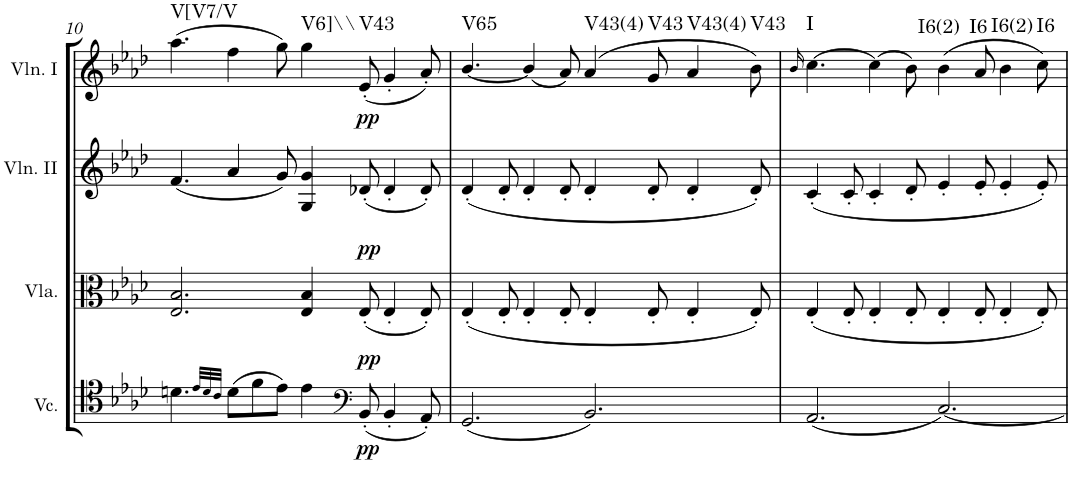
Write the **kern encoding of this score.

**kern	**dynam	**kern	**dynam	**kern	**dynam	**kern	**harte
*part4	*part4	*part3	*part3	*part2	*part2	*part1	*part1
*staff4	*staff4	*staff3	*staff3	*staff2	*staff2	*staff1	*
*I"Violoncello	*	*I"Viola	*	*I"Violin II	*	*I"Violin I	*
*I'Vc.	*	*I'Vla.	*	*I'Vln. II	*	*I'Vln. I	*
!!LO:PB:g=z
*clefC4	*	*clefC3	*	*clefG2	*	*clefG2	*
*k[b-e-a-d-]	*	*k[b-e-a-d-]	*	*k[b-e-a-d-]	*	*k[b-e-a-d-]	*
*A-:	*	*A-:	*	*A-:	*	*A-:	*
*M12/8	*	*M12/8	*	*M12/8	*	*M12/8	*
=10	=10	=10	=10	=10	=10	=10	=10
!	!	!	!	!	!	!	!LO:H:kt=V[V7/V
4.dn\	.	2.E-/ 2.B-/	.	(4.f/	.	(4.aa-\	N
32qe-/LLL	.	.	.	.	.	.	.
32qd/	.	.	.	.	.	.	.
32qc/JJJ	.	.	.	.	.	.	.
(8d\L	.	.	.	4a-/	.	4ff\	.
8f\	.	.	.	.	.	.	.
8e-\J)	.	.	.	8g/)	.	8gg\)	.
!	!	!	!	!	!	!	!LO:H:kt=V6]\\
4e-\	.	4E-/ 4B-/	.	4G/ 4g/	.	4gg\	N
*clefF4	*	*	*	*	*	*	*
!	!LO:DY:a	!	!LO:DY:a	!	!	!	!LO:H:kt=V43
(8BB-'/	pp	(8E-'/	pp	(8d-X'/	.	(8e-'/	N
!	!LO:DY:b	!	!	!	!LO:DY:a	!	!
4BB-'/	pp	4E-'/	.	4d-'/	pp	4g'/	.
8AA-'/)	.	8E-'/)	.	8d-'/)	.	8a-'/)	.
=11	=11	=11	=11	=11	=11	=11	=11
!	!	!	!	!	!	!	!LO:H:kt=V65
(2.GG/	.	(4E-'/	.	(4d-'/	.	[4.b-/	N
.	.	8E-'/	.	8d-'/	.	.	.
.	.	4E-'/	.	4d-'/	.	(4b-/]	.
.	.	8E-'/	.	8d-'/	.	8a-/)	.
!	!	!	!	!	!	!	!LO:H:kt=V43(4)
2.BB-/)	.	4E-'/	.	4d-'/	.	(4a-/	N
!	!	!	!	!	!	!	!LO:H:kt=V43
.	.	8E-'/	.	8d-'/	.	8g/	N
!	!	!	!	!	!	!	!LO:H:kt=V43(4)
.	.	4E-'/	.	4d-'/	.	4a-/	N
!	!	!	!	!	!	!	!LO:H:kt=V43
.	.	8E-'/)	.	8d-'/)	.	8b-\)	N
=12	=12	=12	=12	=12	=12	=12	=12
.	.	.	.	.	.	16qb-/	.
!	!	!	!	!	!	!	!LO:H:kt=I
(2.AA-/	.	(4E-'/	.	(4c'/	.	[4.cc\	N
.	.	8E-'/	.	8c'/	.	.	.
.	.	4E-'/	.	4c'/	.	(4cc\]	.
.	.	8E-'/	.	8d-'/	.	8b-\)	.
!	!	!	!	!	!	!	!LO:H:kt=I6(2)
[2.C/)	.	4E-'/	.	4e-'/	.	(4b-\	N
!	!	!	!	!	!	!	!LO:H:kt=I6
.	.	8E-'/	.	8e-'/	.	8a-/	N
!	!	!	!	!	!	!	!LO:H:kt=I6(2)
.	.	4E-'/	.	4e-'/	.	4b-\	N
!	!	!	!	!	!	!	!LO:H:kt=I6
.	.	8E-'/)	.	8e-'/)	.	8cc\)	N
=	=	=	=	=	=	=	=
*-	*-	*-	*-	*-	*-	*-	*-
